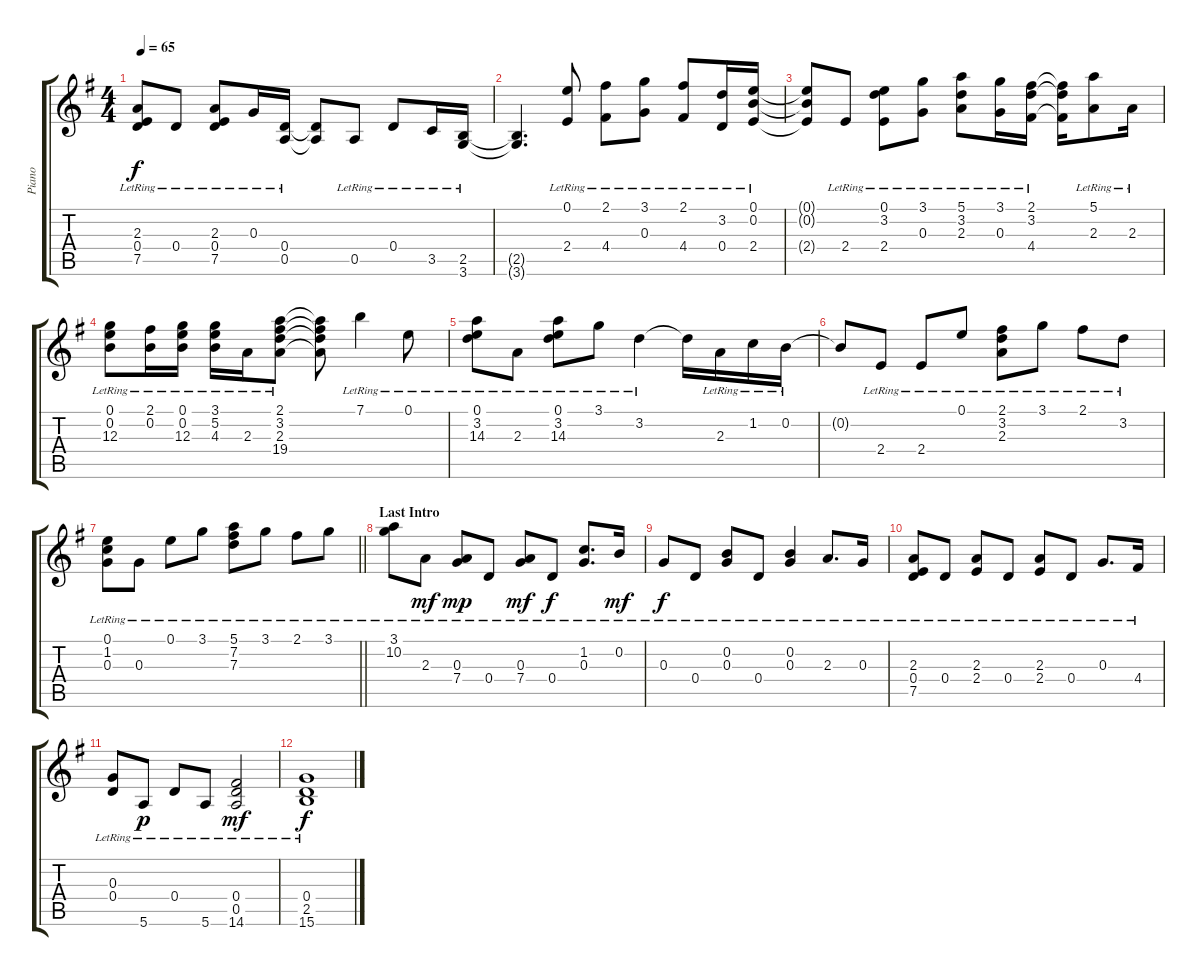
\track ("Piano" "Piano") {instrument acousticguitarnylon}
\staff {score tabs}
\tuning (E4 B3 G3 D3 A2 E2) {hide}
\ts (4 4)
\tempo 65
\clef g2
\ks g
(2.3{lr} 0.4{lr} 7.5{lr}).8{dy f} 0.4{lr}.8 (2.3{lr} 0.4{lr} 7.5{lr}).8 0.3{lr}.16 (0.4{lr} 0.5{lr}).16 (0.4{t} 0.5{t}).8 0.5{lr}.8 0.4{lr}.8 3.5{lr}.16 (2.5{lr} 3.6{lr}).16 |
(2.5{t} 3.6{t}).4{d} (0.1{lr} 2.4{lr}).8 (2.1{lr} 4.4{lr}).8 (3.1{lr} 0.3{lr}).8 (2.1{lr} 4.4{lr}).8 (3.2{lr} 0.4{lr}).16 (0.1{lr} 0.2{lr} 2.4{lr}).16 |
(0.1{t} 0.2{t} 2.4{t}).8 2.4{lr}.8 (0.1{lr} 3.2{lr} 2.4{lr}).8 (3.1{lr} 0.3{lr}).8 (5.1{lr} 3.2{lr} 2.3{lr}).8 (3.1{lr} 0.3{lr}).16 (2.1{lr} 3.2{lr} 4.4{lr}).16 (2.1{t} 3.2{t} 4.4{t}).16 (5.1{lr} 2.3{lr}).8 2.3{lr}.16 |
(0.1{lr} 0.2{lr} 12.3{lr}).8 (2.1{lr} 0.2{lr}).16 (0.1{lr} 0.2{lr} 12.3{lr}).16 (3.1{lr} 5.2{lr} 4.3{lr}).16 2.3{lr}.16 (2.1{lr} 3.2{lr} 2.3{lr} 19.4{lr}).8 (2.1{t} 3.2{t} 2.3{t} 19.4{t}).8 7.1{lr}.4 0.1{lr}.8 |
(0.1{lr} 3.2{lr} 14.3{lr}).8 2.3{lr}.8 (0.1{lr} 3.2{lr} 14.3{lr}).8 3.1{lr}.8 3.2{lr}.4 3.2{t}.16 2.3{lr}.16 1.2{lr}.16 0.2{lr}.16 |
0.2{t}.8 2.4{lr}.8 2.4{lr}.8 0.1{lr}.8 (2.1{lr} 3.2{lr} 2.3{lr}).8 3.1{lr}.8 2.1{lr}.8 3.2{lr}.8 |
\barLineRight lightlight
(0.1{lr} 1.2{lr} 0.3{lr}).8 0.3{lr}.8 0.1{lr}.8 3.1{lr}.8 (5.1{lr} 7.2{lr} 7.3{lr}).8 3.1{lr}.8 2.1{lr}.8 3.1{lr}.8 |
\section ("" "Last Intro")
(3.1{lr} 10.2{lr}).8 2.3{lr}.8{dy mf} (0.3{lr} 7.4{lr}).8{dy mp} 0.4{lr}.8 (0.3{lr} 7.4{lr}).8{dy mf} 0.4{lr}.8{dy f} (1.2{lr} 0.3{lr}).8{d} 0.2{lr}.16{dy mf} |
0.3{lr}.8{dy f} 0.4{lr}.8 (0.2{lr} 0.3{lr}).8 0.4{lr}.8 (0.2{lr} 0.3{lr}).4 2.3{lr}.8{d} 0.3{lr}.16 |
(2.3{lr} 0.4{lr} 7.5{lr}).8 0.4{lr}.8 (2.3{lr} 2.4{lr}).8 0.4{lr}.8 (2.3{lr} 2.4{lr}).8 0.4{lr}.8 0.3{lr}.8{d} 4.4{lr}.16 |
(0.3{lr} 0.4{lr}).8 5.6{lr}.8{dy p} 0.4{lr}.8 5.6{lr}.8 (0.4{lr} 0.5{lr} 14.6{lr}).2{dy mf} |
(0.4{lr} 2.5{lr} 15.6{lr}).1{dy f}
